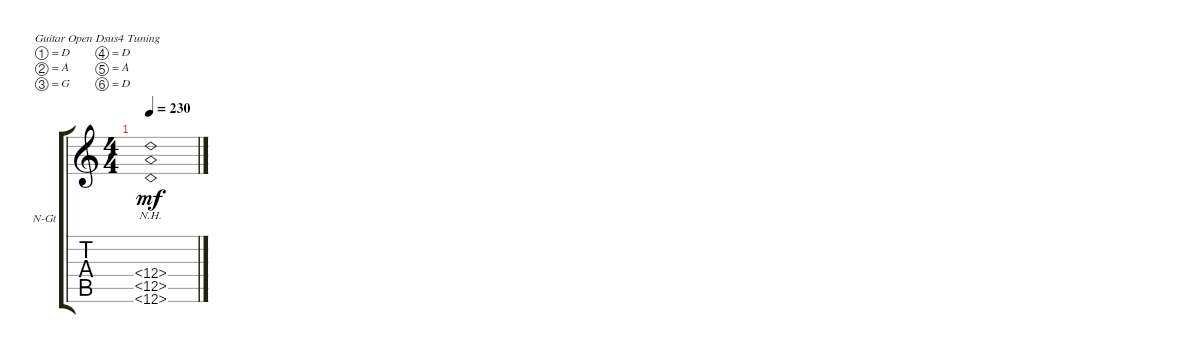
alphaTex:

\defaultSystemsLayout 4
\bracketExtendMode groupsimilarinstruments
\firstSystemTrackNameOrientation horizontal
\otherSystemsTrackNameOrientation horizontal
\track ("Nylon Guitar" "N-Gt") {instrument electricguitarjazz}
\staff {score tabs}
\tuning (D4 A3 G3 D3 A2 D2)
\ts (4 4)
\tempo 230
\clef g2
\ks c
(12.6{nh} 12.5{nh} 12.4{nh}).1{dy mf}
